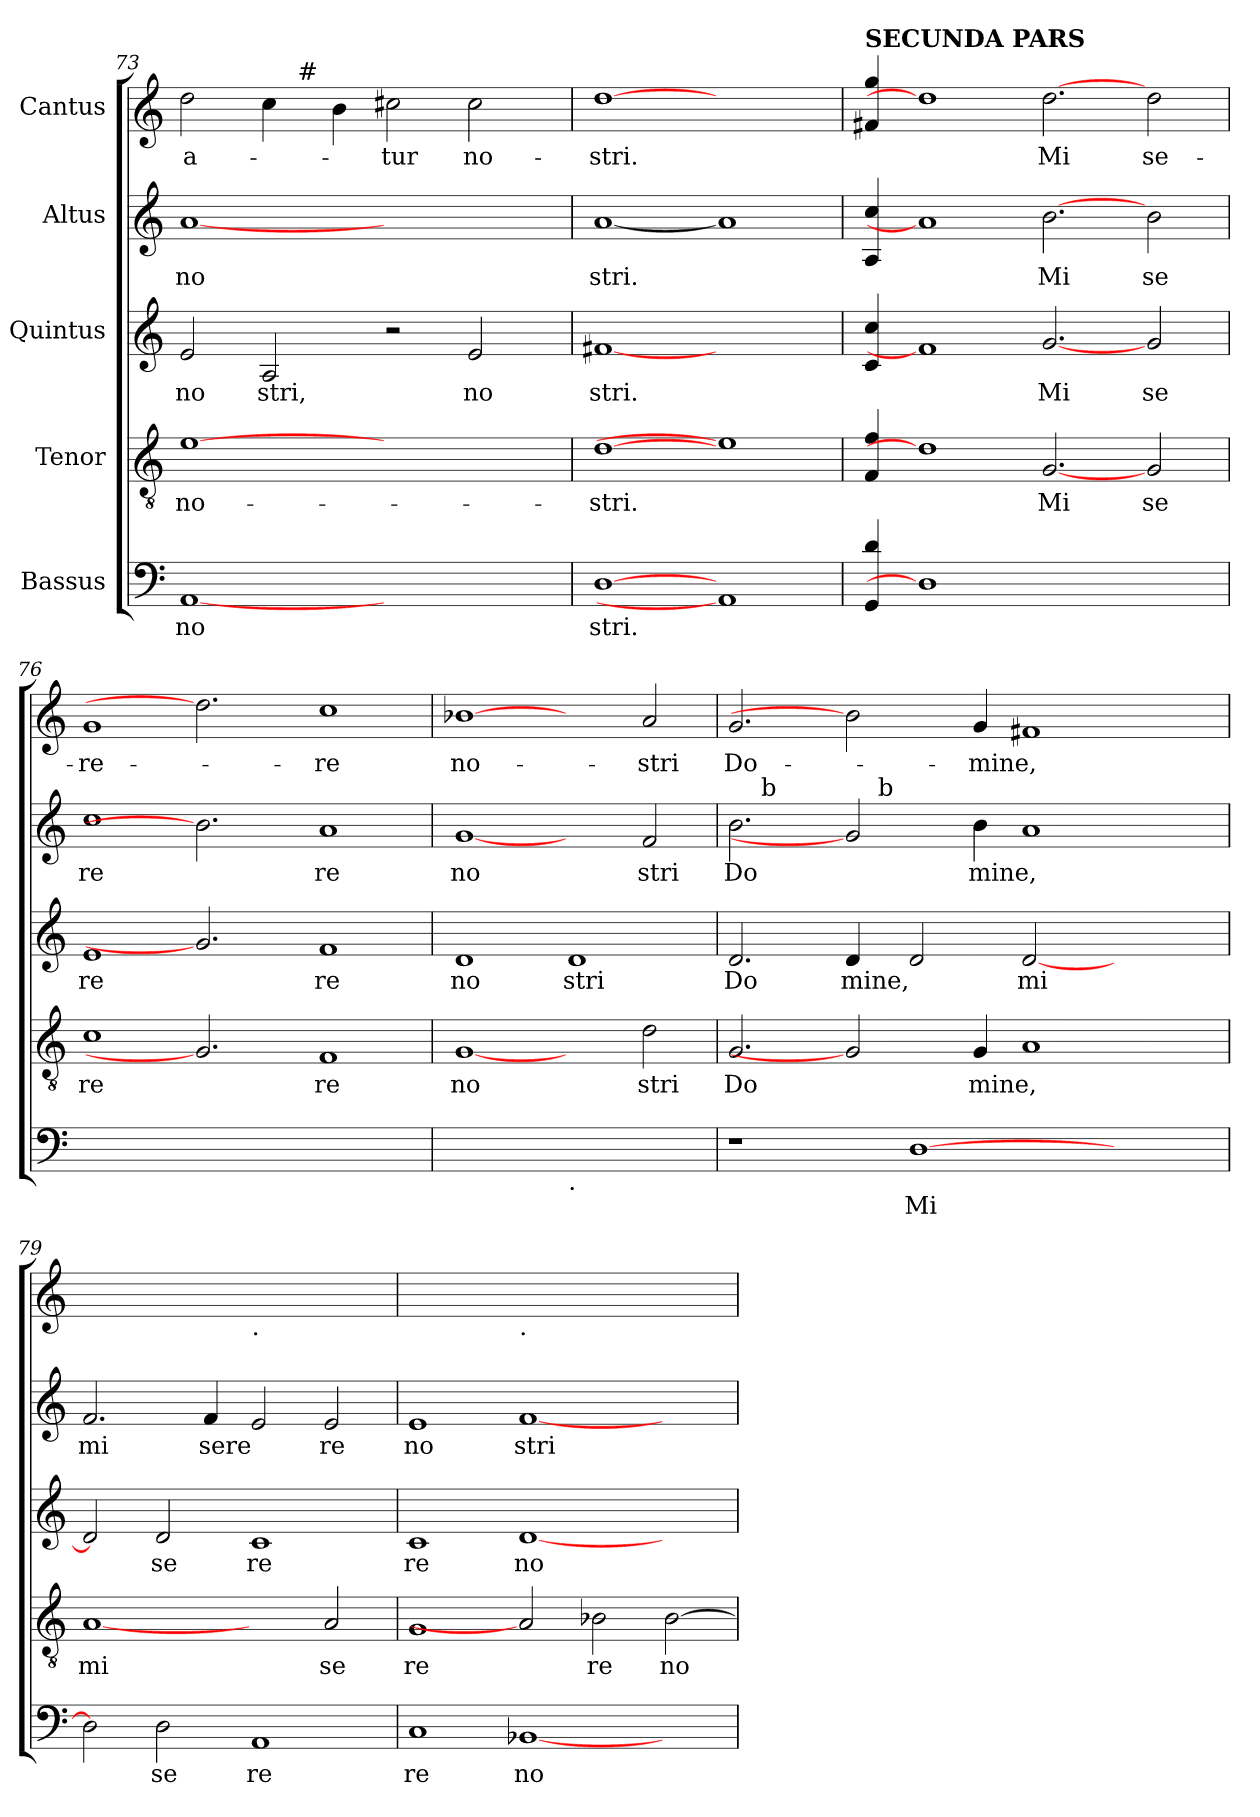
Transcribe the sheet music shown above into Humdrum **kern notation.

**kern	**text	**kern	**text	**kern	**text	**kern	**text	**kern	**text
*part5	*part5	*part4	*part4	*part3	*part3	*part2	*part2	*part1	*part1
*staff5	*staff5	*staff4	*staff4	*staff3	*staff3	*staff2	*staff2	*staff1	*staff1
*I"Bassus	*	*I"Tenor	*	*I"Quintus	*	*I"Altus	*	*I"Cantus	*
*clefF4	*	*clefGv2	*	*clefG2	*	*clefG2	*	*clefG2	*
*k[]	*	*k[]	*	*k[]	*	*k[]	*	*k[]	*
=73	=73	=73	=73	=73	=73	=73	=73	=73	=73
!	!LO:LY:b	!	!LO:LY:b	!	!LO:LY:b	!	!LO:LY:b	!	!LO:LY:b
*	*	*	*	*	*	*	*	*^	*
[1AA	no	[1e	no-	2e/	no	[1a	no	2dd\	2ryy	-a-
!	!	!	!	!	!LO:LY:b	!	!	!	!	!
.	.	.	.	2A/	stri,	.	.	4cc\	8ryy	.
!	!	!	!	!	!	!	!	!	!LO:TX:a:t=#	!
.	.	.	.	.	.	.	.	.	1ryy	.
.	.	.	.	.	.	.	.	4b\	.	.
!	!	!	!	!	!	!	!	!	!	!LO:LY:b
1ryy	.	1ryy	.	2r	.	1ryy	.	2cc#X\	.	-tur
!	!	!	!	!	!LO:LY:b	!	!	!	!	!LO:LY:b
.	.	.	.	2e/	no	.	.	2cc#\	.	no-
.	.	.	.	.	.	.	.	.	4.ryy	.
=74	=74	=74	=74	=74	=74	=74	=74	=74	=74	=74
!	!LO:LY:b	!	!LO:LY:b	!	!LO:LY:b	!	!LO:LY:b	!	!	!LO:LY:b
*	*	*	*	*	*	*	*	*v	*v	*
[1D	stri.	[1d	-stri.	[1f#X	stri.	[1a	stri.	[1dd	-stri.
1AA]	.	1e]	.	1ryy	.	1a]	.	1ryy	.
!!LO:LB:g=z
=75!	=75!	=75!	=75!	=75!	=75!	=75!	=75!	=75!	=75!
!	!	!	!	!	!	!	!	!LO:TX:a:B:t=SECUNDA PARS	!
4GG/ 4d/	.	4F/ 4f/	.	4c/ 4cc/	.	4A/ 4cc/	.	4f#X/ 4gg/	.
1D]	.	1d]	.	1f#]	.	1a]	.	1dd]	.
!	!	!	!LO:LY:b	!	!LO:LY:b	!	!LO:LY:b	!	!LO:LY:b
2.ryy	.	[2.G	Mi	[2.g	Mi	[2.b	Mi	[2.dd	Mi
!	!	!	!LO:LY:b	!	!LO:LY:b	!	!LO:LY:b	!	!LO:LY:b
2ryy	.	2G/	se	2g/	se	2b\	se	2dd\	-se-
=76	=76	=76	=76	=76	=76	=76	=76	=76	=76
!	!	!	!LO:LY:b	!	!LO:LY:b	!	!LO:LY:b	!	!LO:LY:b
1ryy	.	1c	re	1e	re	1cc	re	1g	-re-
4ryy	.	2.G]	.	2.g]	.	2.b]	.	2.dd]	.
1.ryy	.	.	.	.	.	.	.	.	.
!	!	!	!LO:LY:b	!	!LO:LY:b	!	!LO:LY:b	!	!LO:LY:b
.	.	1F	re	1f	re	1a	re	1cc	-re
=77	=77	=77	=77	=77	=77	=77	=77	=77	=77
!	!	!	!LO:LY:b	!	!LO:LY:b	!	!LO:LY:b	!	!LO:LY:b
1ryy	.	[1G	no	1d	no	[1g	no	[1b-X	no-
!LO:TX:b:t=.	!	!	!	!	!	!	!	!	!
!	!	!	!	!	!LO:LY:b	!	!	!	!
1ryy	.	2ryy	.	1d	stri	2ryy	.	2ryy	.
!	!	!	!LO:LY:b	!	!	!	!LO:LY:b	!	!LO:LY:b
.	.	2d\	stri	.	.	2f/	stri	2a/	-stri
=78	=78	=78	=78	=78	=78	=78	=78	=78	=78
!	!	!	!LO:LY:b	!	!LO:LY:b	!	!LO:LY:b	!	!LO:LY:b
*	*	*	*	*	*	*^	*	*	*
*	*	*	*	*	*	*	*^	*	*	*
1r	.	2.G/	Do	2.d/	Do	2.b\	8ryy	2..ryy	Do	2.g/	Do-
!	!	!	!	!	!	!	!LO:TX:a:t=b	!	!	!	!
.	.	.	.	.	.	.	1ryy	.	.	.	.
!	!	!	!	!	!LO:LY:b	!	!	!	!	!	!
.	.	2G]	.	4d/	mine,	2g]	.	.	.	2b-]	.
!	!	!	!	!	!	!	!	!LO:TX:a:t=b	!	!	!
.	.	.	.	.	.	.	.	1ryy	.	.	.
!	!LO:LY:b	!	!	!	!	!	!	!	!	!	!
[>1D	Mi	.	.	2d/	.	.	.	.	.	.	.
.	.	.	.	.	.	.	1ryy	.	.	.	.
!	!	!	!LO:LY:b	!	!	!	!	!	!LO:LY:b	!	!LO:LY:b
.	.	4G/	mine,	.	.	4b\	.	.	mine,	4g/	-mine,
!	!	!	!	!	!LO:LY:b	!	!	!	!	!	!
.	.	1A	.	[<2d/	mi	1a	.	.	.	1f#X	.
.	.	.	.	.	.	.	.	2ryy	.	.	.
2ryy	.	.	.	2ryy	.	.	.	.	.	.	.
.	.	.	.	.	.	.	4.ryy	.	.	.	.
.	.	.	.	.	.	.	.	8ryy	.	.	.
=79	=79	=79	=79	=79	=79	=79	=79	=79	=79	=79	=79
!	!	!	!LO:LY:b	!	!	!	!	!	!LO:LY:b	!	!
*	*	*	*	*	*	*v	*v	*v	*	*	*
2D\]	.	[1A	mi	2d/]	.	2.f/	mi	1ryy	.
!	!LO:LY:b	!	!	!	!LO:LY:b	!	!	!	!
2D\	se	.	.	2d/	se	.	.	.	.
!	!	!	!	!	!	!	!LO:LY:b	!	!
.	.	.	.	.	.	4f/	sere	.	.
!	!	!	!	!	!	!	!	!LO:TX:b:t=.	!
!	!LO:LY:b	!	!	!	!LO:LY:b	!	!	!	!
1AA	re	2ryy	.	1c	re	2e/	.	1ryy	.
!	!	!	!LO:LY:b	!	!	!	!LO:LY:b	!	!
.	.	2A/	se	.	.	2e/	re	.	.
=80	=80	=80	=80	=80	=80	=80	=80	=80	=80
!	!LO:LY:b	!	!LO:LY:b	!	!LO:LY:b	!	!LO:LY:b	!	!
1C	re	1G	re	1c	re	1e	no	1ryy	.
!	!	!	!	!	!	!	!	!LO:TX:b:t=.	!
!	!LO:LY:b	!	!	!	!LO:LY:b	!	!LO:LY:b	!	!
[<1BB-X	no	2A]	.	[<1d	no	[<1f	stri	1.ryy	.
!	!	!	!LO:LY:b	!	!	!	!	!	!
.	.	2B-X\	re	.	.	.	.	.	.
!	!	!	!LO:LY:b	!	!	!	!	!	!
2ryy	.	[>2B-\	no	2ryy	.	2ryy	.	.	.
=	=	=	=	=	=	=	=	=	=
*-	*-	*-	*-	*-	*-	*-	*-	*-	*-
